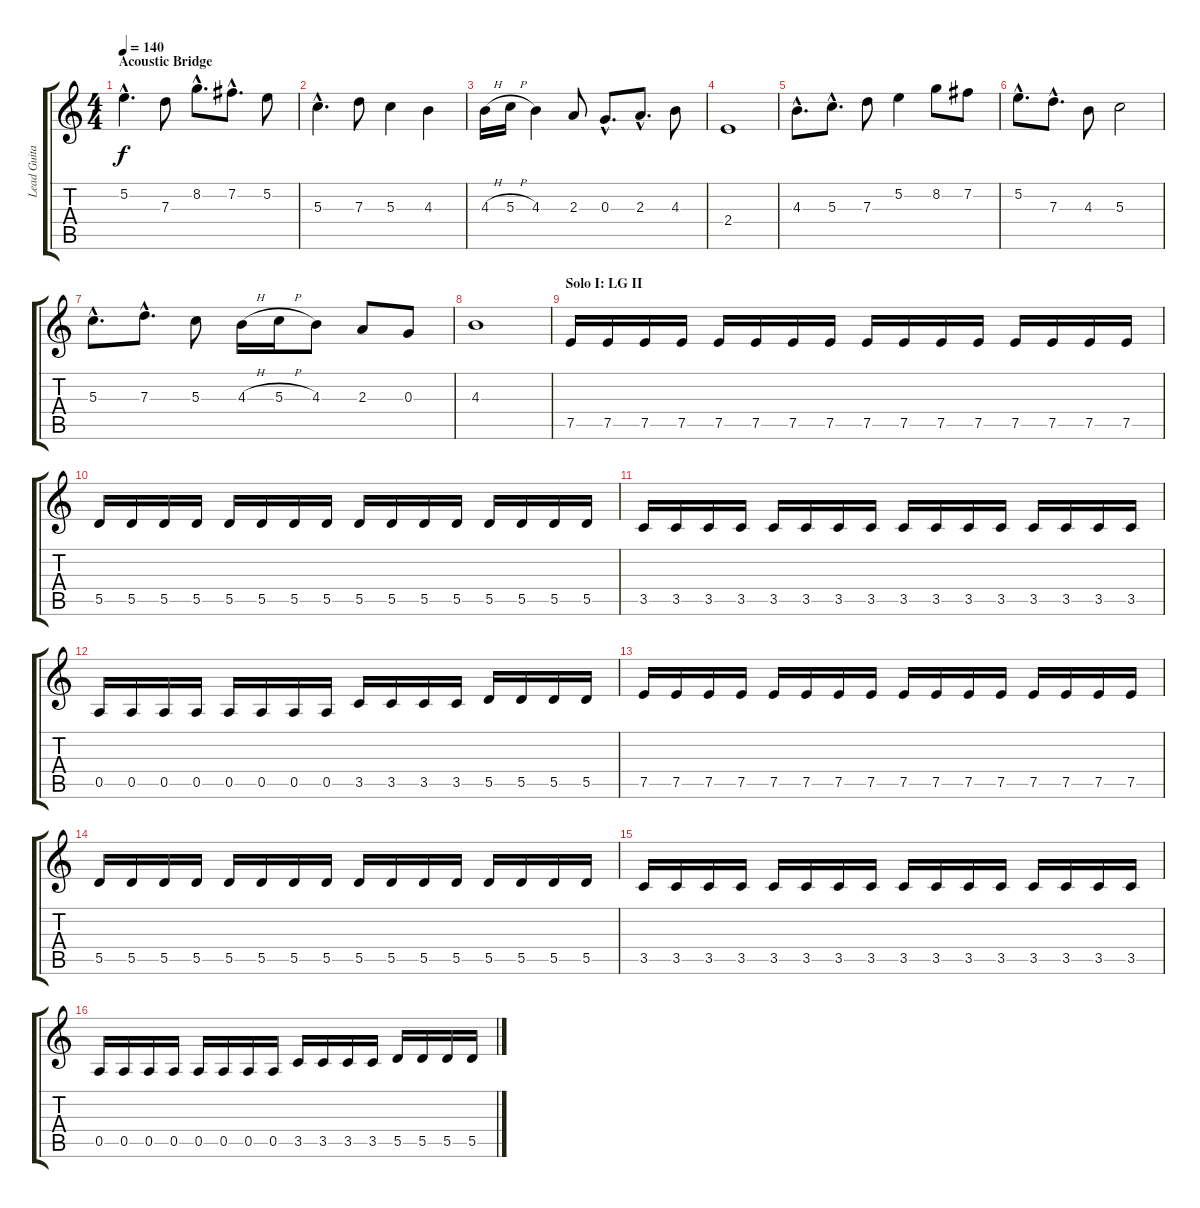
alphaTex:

\track ("Lead Guitar I" "Lead Guita") {instrument distortionguitar}
\staff {score tabs}
\tuning (E4 B3 G3 D3 A2 E2) {hide}
\ts (4 4)
\section ("" "Acoustic Bridge")
\tempo 140
\clef g2
\ks c
5.2{hac}.4{d dy f instrument acousticguitarsteel} 7.3.8 8.2{hac}.8{d} 7.2{hac}.8{d} 5.2.8 |
5.3{hac}.4{d} 7.3.8 5.3.4 4.3.4 |
4.3{h}.16 5.3{h}.16 4.3.4 2.3.8 0.3{hac}.8{d} 2.3{hac}.8{d} 4.3.8 |
2.4.1 |
4.3{hac}.8{d instrument acousticguitarsteel} 5.3{hac}.8{d} 7.3.8 5.2.4 8.2.8 7.2.8 |
5.2{hac}.8{d} 7.3{hac}.8{d} 4.3.8 5.3.2 |
5.3{hac}.8{d} 7.3{hac}.8{d} 5.3.8 4.3{h}.16 5.3{h}.16 4.3.8 2.3.8 0.3.8 |
4.3.1 |
\section ("" "Solo I: LG II")
7.5.16{instrument distortionguitar} 7.5.16 7.5.16 7.5.16 7.5.16 7.5.16 7.5.16 7.5.16 7.5.16 7.5.16 7.5.16 7.5.16 7.5.16 7.5.16 7.5.16 7.5.16 |
5.5.16 5.5.16 5.5.16 5.5.16 5.5.16 5.5.16 5.5.16 5.5.16 5.5.16 5.5.16 5.5.16 5.5.16 5.5.16 5.5.16 5.5.16 5.5.16 |
3.5.16 3.5.16 3.5.16 3.5.16 3.5.16 3.5.16 3.5.16 3.5.16 3.5.16 3.5.16 3.5.16 3.5.16 3.5.16 3.5.16 3.5.16 3.5.16 |
0.5.16 0.5.16 0.5.16 0.5.16 0.5.16 0.5.16 0.5.16 0.5.16 3.5.16 3.5.16 3.5.16 3.5.16 5.5.16 5.5.16 5.5.16 5.5.16 |
7.5.16 7.5.16 7.5.16 7.5.16 7.5.16 7.5.16 7.5.16 7.5.16 7.5.16 7.5.16 7.5.16 7.5.16 7.5.16 7.5.16 7.5.16 7.5.16 |
5.5.16 5.5.16 5.5.16 5.5.16 5.5.16 5.5.16 5.5.16 5.5.16 5.5.16 5.5.16 5.5.16 5.5.16 5.5.16 5.5.16 5.5.16 5.5.16 |
3.5.16 3.5.16 3.5.16 3.5.16 3.5.16 3.5.16 3.5.16 3.5.16 3.5.16 3.5.16 3.5.16 3.5.16 3.5.16 3.5.16 3.5.16 3.5.16 |
0.5.16 0.5.16 0.5.16 0.5.16 0.5.16 0.5.16 0.5.16 0.5.16 3.5.16 3.5.16 3.5.16 3.5.16 5.5.16 5.5.16 5.5.16 5.5.16
